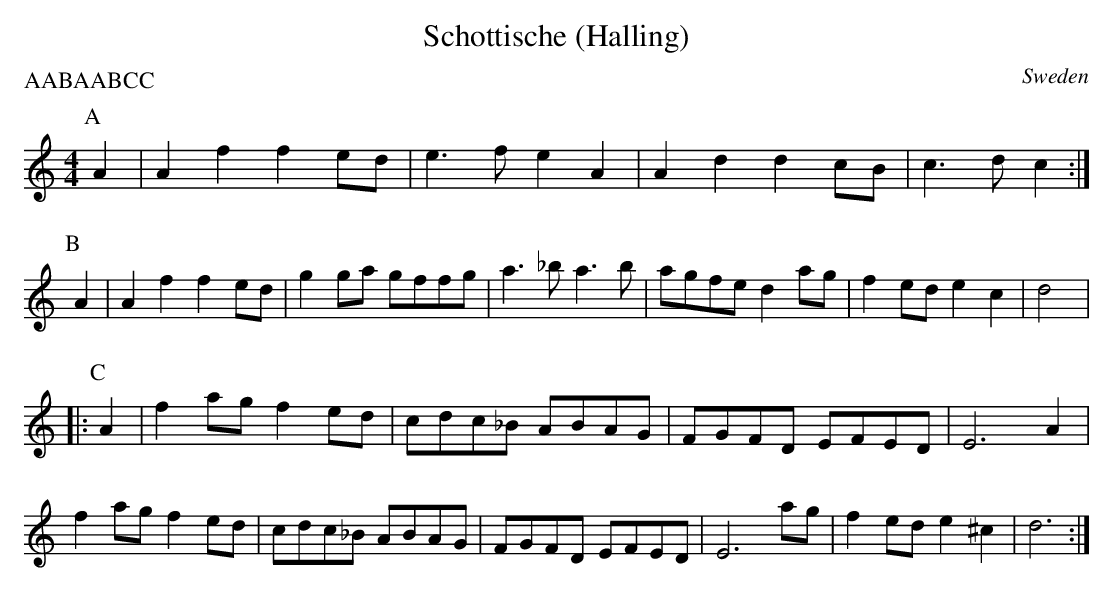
X:1
T:Schottische (Halling)
M:4/4
O:Sweden
O:Norway
P:AABAABCC
K:D dorian
P:A
A2 | A2f2f2ed | e3fe2A2 | A2d2d2cB | c3dc2 :|
P:B
A2 | A2f2f2ed | g2ga gffg | a3_ba3b | \
agfed2ag | f2ed e2c2 | d4 |:
P:C
A2 | \
f2ag f2ed | cdc_B ABAG | FGFD EFED | E6 A2 |
f2ag f2ed | cdc_B ABAG | FGFD EFED | E6 ag| \
f2ed e2^c2 | d6 :|
